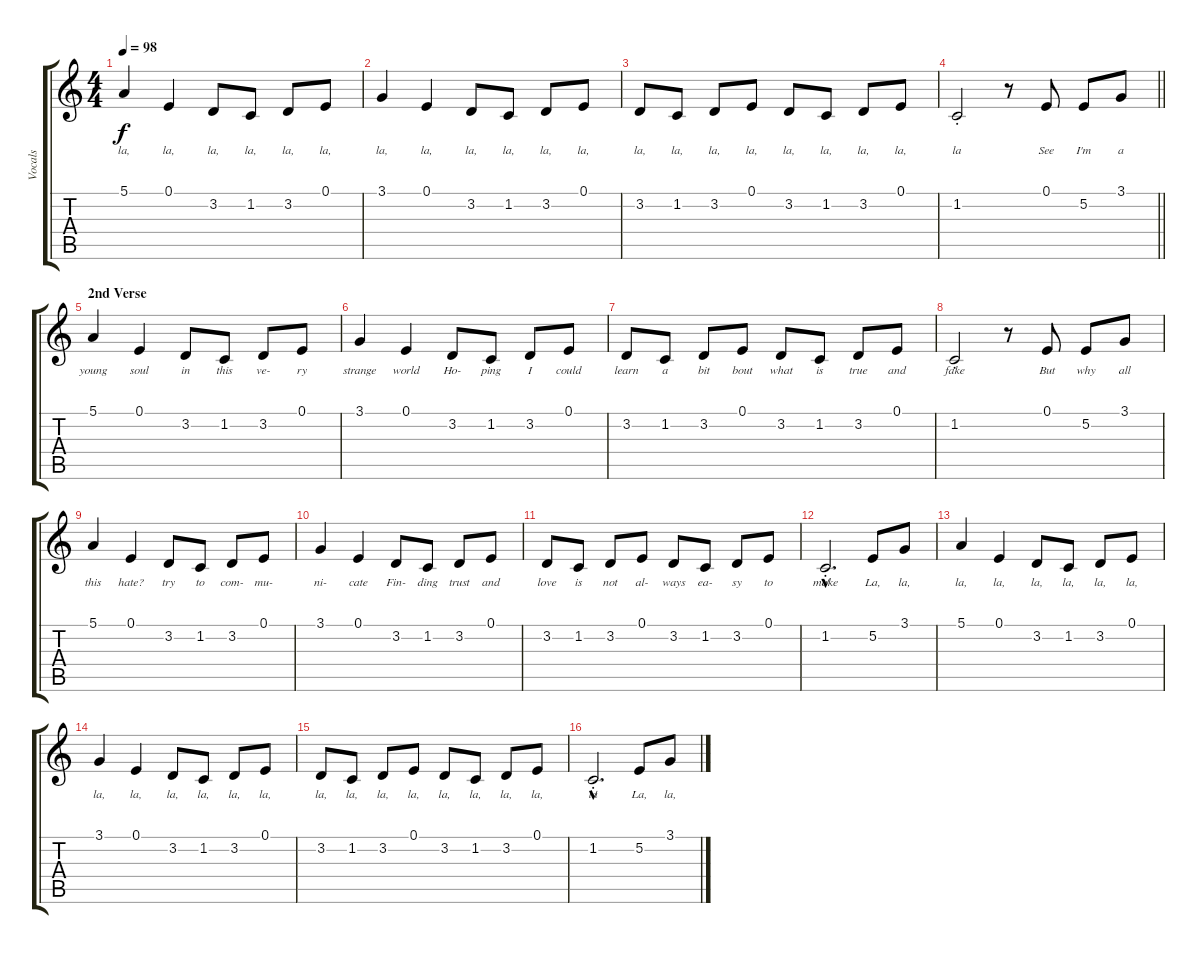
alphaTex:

\track ("Vocals" "Vocals") {instrument vibraphone}
\staff {score tabs}
\tuning (E4 B3 G3 D3 A2 E2) {hide}
\ts (4 4)
\tempo 98
\clef g2
\ks c
5.1.4{lyrics (0 "la,") lyrics (1 "") lyrics (2 "") lyrics (3 "") lyrics (4 "") dy f} 0.1.4{lyrics (0 "la,") lyrics (1 "") lyrics (2 "") lyrics (3 "") lyrics (4 "")} 3.2.8{lyrics (0 "la,") lyrics (1 "") lyrics (2 "") lyrics (3 "") lyrics (4 "")} 1.2.8{lyrics (0 "la,") lyrics (1 "") lyrics (2 "") lyrics (3 "") lyrics (4 "")} 3.2.8{lyrics (0 "la,") lyrics (1 "") lyrics (2 "") lyrics (3 "") lyrics (4 "")} 0.1.8{lyrics (0 "la,") lyrics (1 "") lyrics (2 "") lyrics (3 "") lyrics (4 "")} |
3.1.4{lyrics (0 "la,") lyrics (1 "") lyrics (2 "") lyrics (3 "") lyrics (4 "")} 0.1.4{lyrics (0 "la,") lyrics (1 "") lyrics (2 "") lyrics (3 "") lyrics (4 "")} 3.2.8{lyrics (0 "la,") lyrics (1 "") lyrics (2 "") lyrics (3 "") lyrics (4 "")} 1.2.8{lyrics (0 "la,") lyrics (1 "") lyrics (2 "") lyrics (3 "") lyrics (4 "")} 3.2.8{lyrics (0 "la,") lyrics (1 "") lyrics (2 "") lyrics (3 "") lyrics (4 "")} 0.1.8{lyrics (0 "la,") lyrics (1 "") lyrics (2 "") lyrics (3 "") lyrics (4 "")} |
3.2.8{lyrics (0 "la,") lyrics (1 "") lyrics (2 "") lyrics (3 "") lyrics (4 "")} 1.2.8{lyrics (0 "la,") lyrics (1 "") lyrics (2 "") lyrics (3 "") lyrics (4 "")} 3.2.8{lyrics (0 "la,") lyrics (1 "") lyrics (2 "") lyrics (3 "") lyrics (4 "")} 0.1.8{lyrics (0 "la,") lyrics (1 "") lyrics (2 "") lyrics (3 "") lyrics (4 "")} 3.2.8{lyrics (0 "la,") lyrics (1 "") lyrics (2 "") lyrics (3 "") lyrics (4 "")} 1.2.8{lyrics (0 "la,") lyrics (1 "") lyrics (2 "") lyrics (3 "") lyrics (4 "")} 3.2.8{lyrics (0 "la,") lyrics (1 "") lyrics (2 "") lyrics (3 "") lyrics (4 "")} 0.1.8{lyrics (0 "la,") lyrics (1 "") lyrics (2 "") lyrics (3 "") lyrics (4 "")} |
\barLineRight lightlight
1.2{st}.2{lyrics (0 "la") lyrics (1 "") lyrics (2 "") lyrics (3 "") lyrics (4 "")} r.8 0.1.8{lyrics (0 "See") lyrics (1 "") lyrics (2 "") lyrics (3 "") lyrics (4 "")} 5.2.8{lyrics (0 "I'm") lyrics (1 "") lyrics (2 "") lyrics (3 "") lyrics (4 "")} 3.1.8{lyrics (0 "a") lyrics (1 "") lyrics (2 "") lyrics (3 "") lyrics (4 "")} |
\section ("" "2nd Verse")
5.1.4{lyrics (0 "young") lyrics (1 "") lyrics (2 "") lyrics (3 "") lyrics (4 "")} 0.1.4{lyrics (0 "soul") lyrics (1 "") lyrics (2 "") lyrics (3 "") lyrics (4 "")} 3.2.8{lyrics (0 "in") lyrics (1 "") lyrics (2 "") lyrics (3 "") lyrics (4 "")} 1.2.8{lyrics (0 "this") lyrics (1 "") lyrics (2 "") lyrics (3 "") lyrics (4 "")} 3.2.8{lyrics (0 "ve-") lyrics (1 "") lyrics (2 "") lyrics (3 "") lyrics (4 "")} 0.1.8{lyrics (0 "ry") lyrics (1 "") lyrics (2 "") lyrics (3 "") lyrics (4 "")} |
3.1.4{lyrics (0 "strange") lyrics (1 "") lyrics (2 "") lyrics (3 "") lyrics (4 "")} 0.1.4{lyrics (0 "world") lyrics (1 "") lyrics (2 "") lyrics (3 "") lyrics (4 "")} 3.2.8{lyrics (0 "Ho-") lyrics (1 "") lyrics (2 "") lyrics (3 "") lyrics (4 "")} 1.2.8{lyrics (0 "ping") lyrics (1 "") lyrics (2 "") lyrics (3 "") lyrics (4 "")} 3.2.8{lyrics (0 "I") lyrics (1 "") lyrics (2 "") lyrics (3 "") lyrics (4 "")} 0.1.8{lyrics (0 "could") lyrics (1 "") lyrics (2 "") lyrics (3 "") lyrics (4 "")} |
3.2.8{lyrics (0 "learn") lyrics (1 "") lyrics (2 "") lyrics (3 "") lyrics (4 "")} 1.2.8{lyrics (0 "a") lyrics (1 "") lyrics (2 "") lyrics (3 "") lyrics (4 "")} 3.2.8{lyrics (0 "bit") lyrics (1 "") lyrics (2 "") lyrics (3 "") lyrics (4 "")} 0.1.8{lyrics (0 "bout") lyrics (1 "") lyrics (2 "") lyrics (3 "") lyrics (4 "")} 3.2.8{lyrics (0 "what") lyrics (1 "") lyrics (2 "") lyrics (3 "") lyrics (4 "")} 1.2.8{lyrics (0 "is") lyrics (1 "") lyrics (2 "") lyrics (3 "") lyrics (4 "")} 3.2.8{lyrics (0 "true") lyrics (1 "") lyrics (2 "") lyrics (3 "") lyrics (4 "")} 0.1.8{lyrics (0 "and") lyrics (1 "") lyrics (2 "") lyrics (3 "") lyrics (4 "")} |
1.2{st}.2{lyrics (0 "fake") lyrics (1 "") lyrics (2 "") lyrics (3 "") lyrics (4 "")} r.8 0.1.8{lyrics (0 "But") lyrics (1 "") lyrics (2 "") lyrics (3 "") lyrics (4 "")} 5.2.8{lyrics (0 "why") lyrics (1 "") lyrics (2 "") lyrics (3 "") lyrics (4 "")} 3.1.8{lyrics (0 "all") lyrics (1 "") lyrics (2 "") lyrics (3 "") lyrics (4 "")} |
5.1.4{lyrics (0 "this") lyrics (1 "") lyrics (2 "") lyrics (3 "") lyrics (4 "")} 0.1.4{lyrics (0 "hate?") lyrics (1 "") lyrics (2 "") lyrics (3 "") lyrics (4 "")} 3.2.8{lyrics (0 "try") lyrics (1 "") lyrics (2 "") lyrics (3 "") lyrics (4 "")} 1.2.8{lyrics (0 "to") lyrics (1 "") lyrics (2 "") lyrics (3 "") lyrics (4 "")} 3.2.8{lyrics (0 "com-") lyrics (1 "") lyrics (2 "") lyrics (3 "") lyrics (4 "")} 0.1.8{lyrics (0 "mu-") lyrics (1 "") lyrics (2 "") lyrics (3 "") lyrics (4 "")} |
3.1.4{lyrics (0 "ni-") lyrics (1 "") lyrics (2 "") lyrics (3 "") lyrics (4 "")} 0.1.4{lyrics (0 "cate") lyrics (1 "") lyrics (2 "") lyrics (3 "") lyrics (4 "")} 3.2.8{lyrics (0 "Fin-") lyrics (1 "") lyrics (2 "") lyrics (3 "") lyrics (4 "")} 1.2.8{lyrics (0 "ding") lyrics (1 "") lyrics (2 "") lyrics (3 "") lyrics (4 "")} 3.2.8{lyrics (0 "trust") lyrics (1 "") lyrics (2 "") lyrics (3 "") lyrics (4 "")} 0.1.8{lyrics (0 "and") lyrics (1 "") lyrics (2 "") lyrics (3 "") lyrics (4 "")} |
3.2.8{lyrics (0 "love") lyrics (1 "") lyrics (2 "") lyrics (3 "") lyrics (4 "")} 1.2.8{lyrics (0 "is") lyrics (1 "") lyrics (2 "") lyrics (3 "") lyrics (4 "")} 3.2.8{lyrics (0 "not") lyrics (1 "") lyrics (2 "") lyrics (3 "") lyrics (4 "")} 0.1.8{lyrics (0 "al-") lyrics (1 "") lyrics (2 "") lyrics (3 "") lyrics (4 "")} 3.2.8{lyrics (0 "ways") lyrics (1 "") lyrics (2 "") lyrics (3 "") lyrics (4 "")} 1.2.8{lyrics (0 "ea-") lyrics (1 "") lyrics (2 "") lyrics (3 "") lyrics (4 "")} 3.2.8{lyrics (0 "sy") lyrics (1 "") lyrics (2 "") lyrics (3 "") lyrics (4 "")} 0.1.8{lyrics (0 "to") lyrics (1 "") lyrics (2 "") lyrics (3 "") lyrics (4 "")} |
1.2{hac st}.2{d lyrics (0 "make") lyrics (1 "") lyrics (2 "") lyrics (3 "") lyrics (4 "")} 5.2.8{lyrics (0 "La,") lyrics (1 "") lyrics (2 "") lyrics (3 "") lyrics (4 "")} 3.1.8{lyrics (0 "la,") lyrics (1 "") lyrics (2 "") lyrics (3 "") lyrics (4 "")} |
5.1.4{lyrics (0 "la,") lyrics (1 "") lyrics (2 "") lyrics (3 "") lyrics (4 "")} 0.1.4{lyrics (0 "la,") lyrics (1 "") lyrics (2 "") lyrics (3 "") lyrics (4 "")} 3.2.8{lyrics (0 "la,") lyrics (1 "") lyrics (2 "") lyrics (3 "") lyrics (4 "")} 1.2.8{lyrics (0 "la,") lyrics (1 "") lyrics (2 "") lyrics (3 "") lyrics (4 "")} 3.2.8{lyrics (0 "la,") lyrics (1 "") lyrics (2 "") lyrics (3 "") lyrics (4 "")} 0.1.8{lyrics (0 "la,") lyrics (1 "") lyrics (2 "") lyrics (3 "") lyrics (4 "")} |
3.1.4{lyrics (0 "la,") lyrics (1 "") lyrics (2 "") lyrics (3 "") lyrics (4 "")} 0.1.4{lyrics (0 "la,") lyrics (1 "") lyrics (2 "") lyrics (3 "") lyrics (4 "")} 3.2.8{lyrics (0 "la,") lyrics (1 "") lyrics (2 "") lyrics (3 "") lyrics (4 "")} 1.2.8{lyrics (0 "la,") lyrics (1 "") lyrics (2 "") lyrics (3 "") lyrics (4 "")} 3.2.8{lyrics (0 "la,") lyrics (1 "") lyrics (2 "") lyrics (3 "") lyrics (4 "")} 0.1.8{lyrics (0 "la,") lyrics (1 "") lyrics (2 "") lyrics (3 "") lyrics (4 "")} |
3.2.8{lyrics (0 "la,") lyrics (1 "") lyrics (2 "") lyrics (3 "") lyrics (4 "")} 1.2.8{lyrics (0 "la,") lyrics (1 "") lyrics (2 "") lyrics (3 "") lyrics (4 "")} 3.2.8{lyrics (0 "la,") lyrics (1 "") lyrics (2 "") lyrics (3 "") lyrics (4 "")} 0.1.8{lyrics (0 "la,") lyrics (1 "") lyrics (2 "") lyrics (3 "") lyrics (4 "")} 3.2.8{lyrics (0 "la,") lyrics (1 "") lyrics (2 "") lyrics (3 "") lyrics (4 "")} 1.2.8{lyrics (0 "la,") lyrics (1 "") lyrics (2 "") lyrics (3 "") lyrics (4 "")} 3.2.8{lyrics (0 "la,") lyrics (1 "") lyrics (2 "") lyrics (3 "") lyrics (4 "")} 0.1.8{lyrics (0 "la,") lyrics (1 "") lyrics (2 "") lyrics (3 "") lyrics (4 "")} |
1.2{hac st}.2{d lyrics (0 "la") lyrics (1 "") lyrics (2 "") lyrics (3 "") lyrics (4 "")} 5.2.8{lyrics (0 "La,") lyrics (1 "") lyrics (2 "") lyrics (3 "") lyrics (4 "")} 3.1.8{lyrics (0 "la,") lyrics (1 "") lyrics (2 "") lyrics (3 "") lyrics (4 "")}
